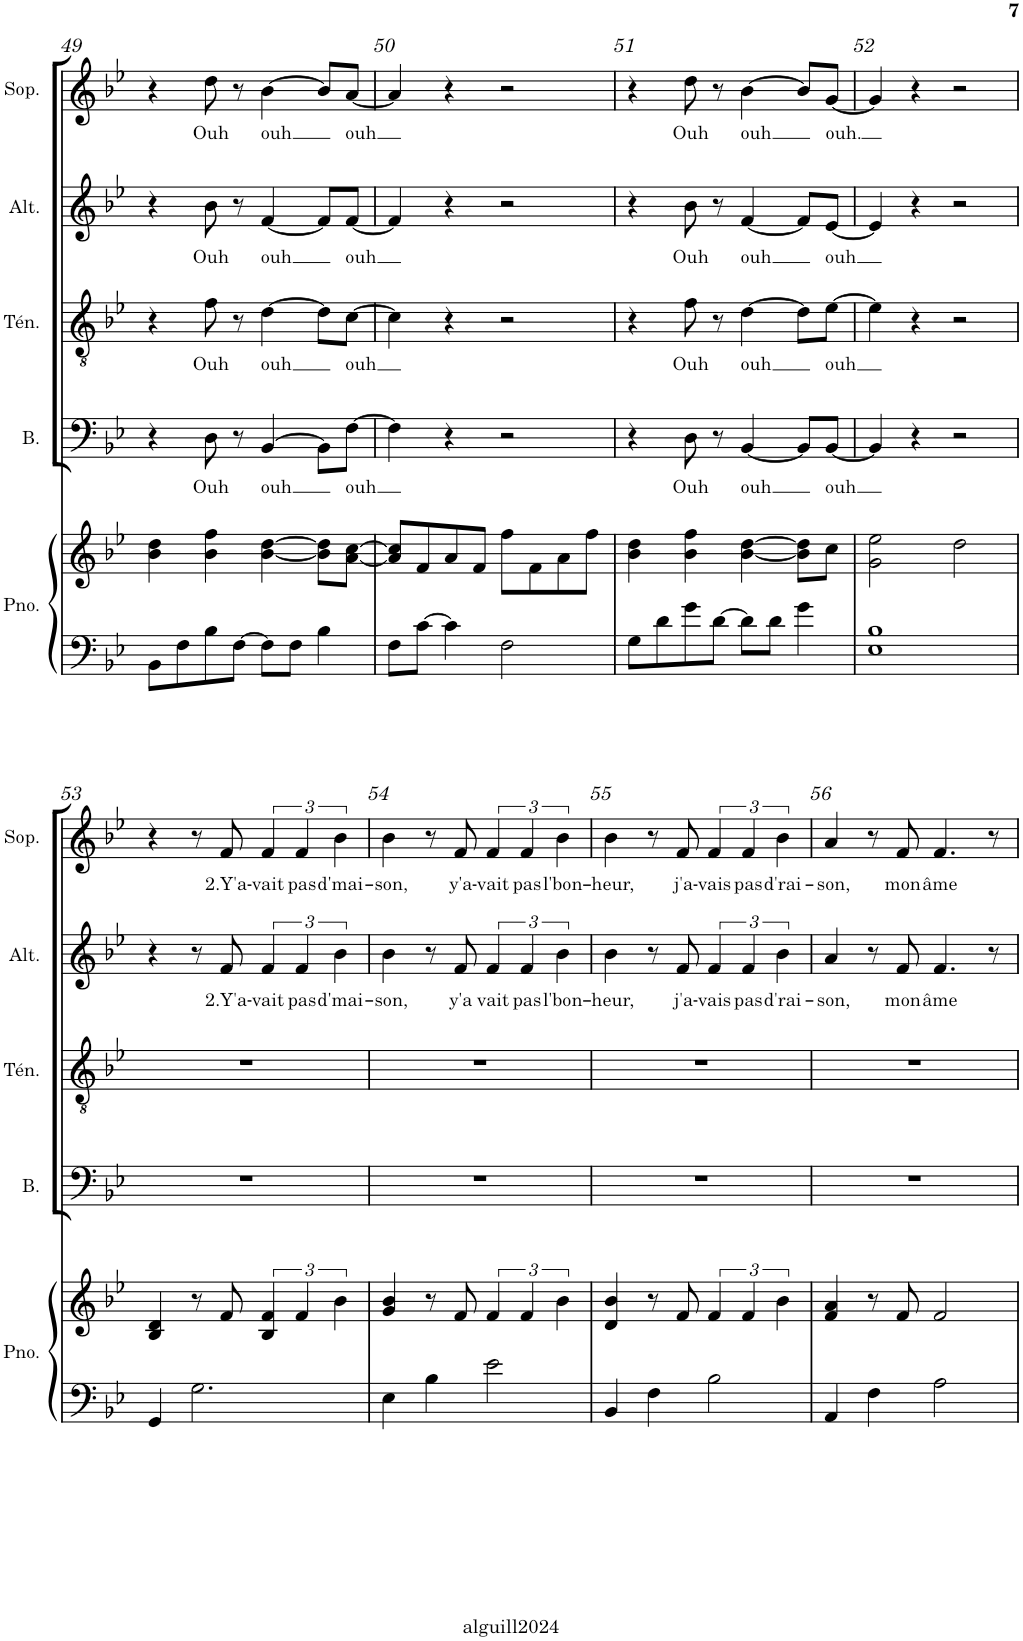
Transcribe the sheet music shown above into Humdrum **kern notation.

**kern	**kern	**kern	**text	**kern	**text	**kern	**text	**kern	**text
*part5	*part5	*part4	*part4	*part3	*part3	*part2	*part2	*part1	*part1
*staff6	*staff5	*staff4	*staff4	*staff3	*staff3	*staff2	*staff2	*staff1	*staff1
*I"Piano	*	*I"Basse	*	*I"Ténor	*	*I"Alto	*	*I"Soprano	*
*I'Pno.	*	*I'B.	*	*I'Tén.	*	*I'Alt.	*	*I'Sop.	*
!!LO:PB:g=z
*clefF4	*clefG2	*clefF4	*	*clefGv2	*	*clefG2	*	*clefG2	*
*k[b-e-]	*k[b-e-]	*k[b-e-]	*	*k[b-e-]	*	*k[b-e-]	*	*k[b-e-]	*
*g:	*g:	*g:	*	*g:	*	*g:	*	*g:	*
*M4/4	*M4/4	*M4/4	*	*M4/4	*	*M4/4	*	*M4/4	*
=49	=49	=49	=49	=49	=49	=49	=49	=49	=49
8BB-\L	4b-\ 4dd\	4r	.	4r	.	4r	.	4r	.
8F\	.	.	.	.	.	.	.	.	.
!	!	!	!LO:LY:b	!	!LO:LY:b	!	!LO:LY:b	!	!LO:LY:b
8B-\	4b-\ 4ff\	8D\	Ouh	8f\	Ouh	8b-\	Ouh	8dd\	Ouh
[8F\J	.	8r	.	8r	.	8r	.	8r	.
!	!	!	!LO:LY:b	!	!LO:LY:b	!	!LO:LY:b	!	!LO:LY:b
8F\L]	[4b-\ [4dd\	[4BB-/	ouh	[4d\	ouh	[4f/	ouh	[4b-\	ouh
8F\J	.	.	.	.	.	.	.	.	.
4B-\	8b-\] 8dd\]L	8BB-\L]	.	8d\L]	.	8f/L]	.	8b-/L]	.
!	!	!	!LO:LY:b	!	!LO:LY:b	!	!LO:LY:b	!	!LO:LY:b
.	[8a\ [8cc\J	[8F\J	ouh	[8c\J	ouh	[8f/J	ouh	[8a/J	ouh
=50	=50	=50	=50	=50	=50	=50	=50	=50	=50
8F\L	8a/] 8cc/]L	4F\]	.	4c\]	.	4f/]	.	4a/]	.
[8c\J	8f/	.	.	.	.	.	.	.	.
4c\]	8a/	4r	.	4r	.	4r	.	4r	.
.	8f/J	.	.	.	.	.	.	.	.
2F\	8ff\L	2r	.	2r	.	2r	.	2r	.
.	8f\	.	.	.	.	.	.	.	.
.	8a\	.	.	.	.	.	.	.	.
.	8ff\J	.	.	.	.	.	.	.	.
=51	=51	=51	=51	=51	=51	=51	=51	=51	=51
8G\L	4b-\ 4dd\	4r	.	4r	.	4r	.	4r	.
8d\	.	.	.	.	.	.	.	.	.
!	!	!	!LO:LY:b	!	!LO:LY:b	!	!LO:LY:b	!	!LO:LY:b
8g\	4b-\ 4ff\	8D\	Ouh	8f\	Ouh	8b-\	Ouh	8dd\	Ouh
[8d\J	.	8r	.	8r	.	8r	.	8r	.
!	!	!	!LO:LY:b	!	!LO:LY:b	!	!LO:LY:b	!	!LO:LY:b
8d\L]	[4b-\ [4dd\	[4BB-/	ouh	[4d\	ouh	[4f/	ouh	[4b-\	ouh
8d\J	.	.	.	.	.	.	.	.	.
4g\	8b-\] 8dd\]L	8BB-/L]	.	8d\L]	.	8f/L]	.	8b-/L]	.
!	!	!	!LO:LY:b	!	!LO:LY:b	!	!LO:LY:b	!	!LO:LY:b
.	8cc\J	[8BB-/J	ouh	[8e-\J	ouh	[8e-/J	ouh	[8g/J	ouh.
=52	=52	=52	=52	=52	=52	=52	=52	=52	=52
1E- 1B-	2g\ 2ee-\	4BB-/]	.	4e-\]	.	4e-/]	.	4g/]	.
.	.	4r	.	4r	.	4r	.	4r	.
.	2dd\	2r	.	2r	.	2r	.	2r	.
!!LO:LB:g=z
=53	=53	=53	=53	=53	=53	=53	=53	=53	=53
4GG/	4B-/ 4d/	1r	.	1r	.	4r	.	4r	.
2.G\	8r	.	.	.	.	8r	.	8r	.
!	!	!	!	!	!	!	!LO:LY:b	!	!LO:LY:b
.	8f/	.	.	.	.	8f/	2.Y'a-	8f/	2.Y'a-
!	!	!	!	!	!	!	!LO:LY:b	!	!LO:LY:b
.	6B-/ 6f/	.	.	.	.	6f/	-vait	6f/	-vait
!	!	!	!	!	!	!	!LO:LY:b	!	!LO:LY:b
.	6f/	.	.	.	.	6f/	pas	6f/	pas
!	!	!	!	!	!	!	!LO:LY:b	!	!LO:LY:b
.	6b-\	.	.	.	.	6b-\	d'mai-	6b-\	d'mai-
=54	=54	=54	=54	=54	=54	=54	=54	=54	=54
!	!	!	!	!	!	!	!LO:LY:b	!	!LO:LY:b
4E-\	4g/ 4b-/	1r	.	1r	.	4b-\	-son,	4b-\	-son,
4B-\	8r	.	.	.	.	8r	.	8r	.
!	!	!	!	!	!	!	!LO:LY:b	!	!LO:LY:b
.	8f/	.	.	.	.	8f/	y'a	8f/	y'a-
!	!	!	!	!	!	!	!LO:LY:b	!	!LO:LY:b
2e-\	6f/	.	.	.	.	6f/	vait	6f/	-vait
!	!	!	!	!	!	!	!LO:LY:b	!	!LO:LY:b
.	6f/	.	.	.	.	6f/	pas	6f/	pas
!	!	!	!	!	!	!	!LO:LY:b	!	!LO:LY:b
.	6b-\	.	.	.	.	6b-\	l'bon-	6b-\	l'bon-
=55	=55	=55	=55	=55	=55	=55	=55	=55	=55
!	!	!	!	!	!	!	!LO:LY:b	!	!LO:LY:b
4BB-/	4d/ 4b-/	1r	.	1r	.	4b-\	-heur,	4b-\	-heur,
4F\	8r	.	.	.	.	8r	.	8r	.
!	!	!	!	!	!	!	!LO:LY:b	!	!LO:LY:b
.	8f/	.	.	.	.	8f/	j'a-	8f/	j'a-
!	!	!	!	!	!	!	!LO:LY:b	!	!LO:LY:b
2B-\	6f/	.	.	.	.	6f/	-vais	6f/	-vais
!	!	!	!	!	!	!	!LO:LY:b	!	!LO:LY:b
.	6f/	.	.	.	.	6f/	pas	6f/	pas
!	!	!	!	!	!	!	!LO:LY:b	!	!LO:LY:b
.	6b-\	.	.	.	.	6b-\	d'rai-	6b-\	d'rai-
=56	=56	=56	=56	=56	=56	=56	=56	=56	=56
!	!	!	!	!	!	!	!LO:LY:b	!	!LO:LY:b
4AA/	4f/ 4a/	1r	.	1r	.	4a/	-son,	4a/	-son,
4F\	8r	.	.	.	.	8r	.	8r	.
!	!	!	!	!	!	!	!LO:LY:b	!	!LO:LY:b
.	8f/	.	.	.	.	8f/	mon	8f/	mon
!	!	!	!	!	!	!	!LO:LY:b	!	!LO:LY:b
2A\	2f/	.	.	.	.	4.f/	âme	4.f/	âme
.	.	.	.	.	.	8r	.	8r	.
=	=	=	=	=	=	=	=	=	=
*-	*-	*-	*-	*-	*-	*-	*-	*-	*-
